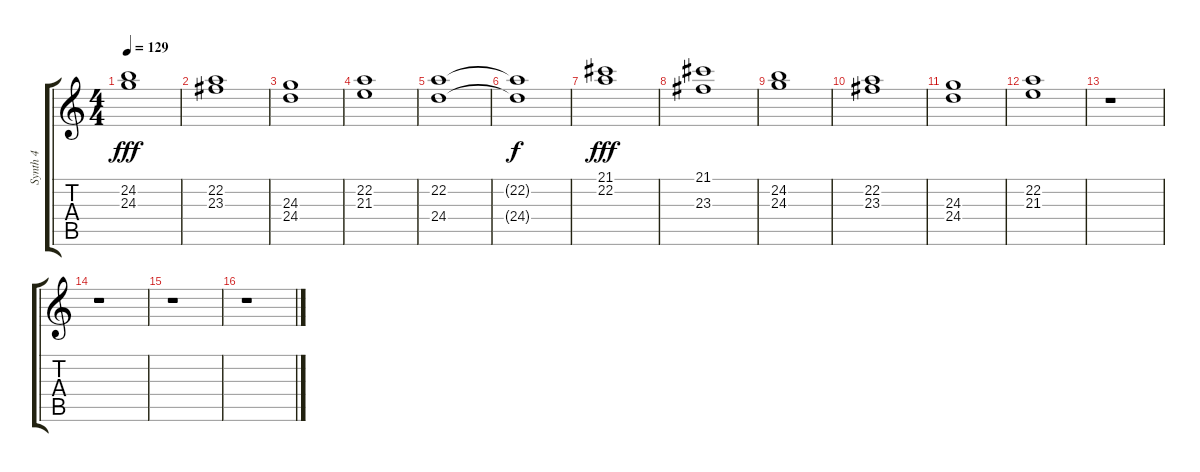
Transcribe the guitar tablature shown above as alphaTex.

\track ("Synth 4" "Synth 4") {instrument lead2sawtooth}
\staff {score tabs}
\tuning (E4 B3 G3 D3 A2 E2) {hide}
\ts (4 4)
\tempo 129
\clef g2
\ks c
(24.2 24.3).1{dy fff} |
(22.2 23.3).1 |
(24.3 24.4).1 |
(22.2 21.3).1 |
(22.2 24.4).1 |
(22.2{t} 24.4{t}).1{dy f} |
(21.1 22.2).1{dy fff} |
(21.1 23.3).1 |
(24.2 24.3).1 |
(22.2 23.3).1 |
(24.3 24.4).1 |
(22.2 21.3).1 |
r.1 |
r.1 |
r.1 |
r.1
